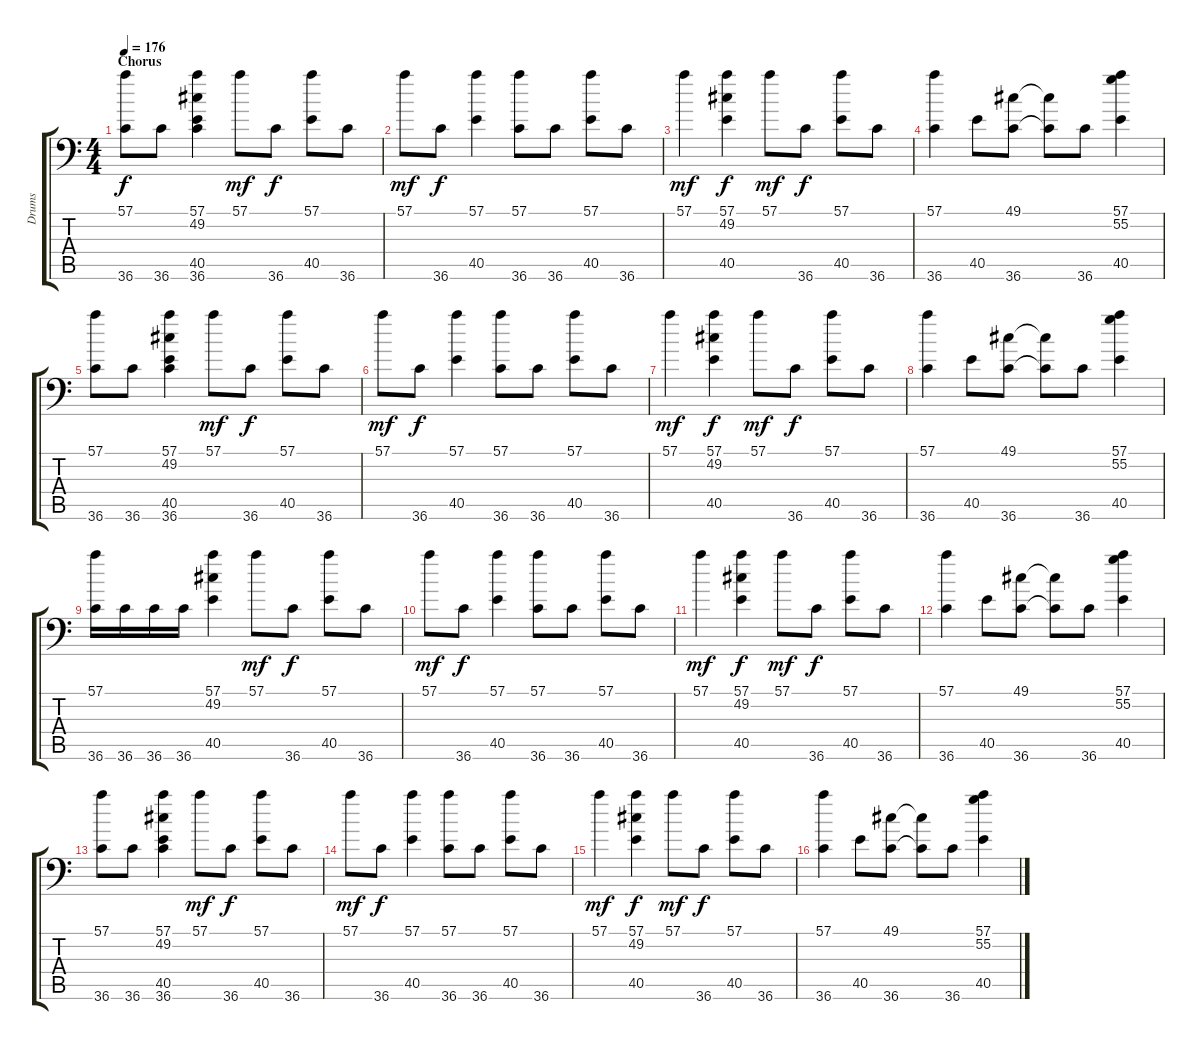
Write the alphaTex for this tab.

\track ("Drums" "Drums") {instrument acousticgrandpiano}
\staff {score tabs}
\tuning (C-1 C-1 C-1 C-1 C-1 C-1) {hide}
\ts (4 4)
\section ("" "Chorus")
\tempo 176
\clef f4
\ks c
(57.1 36.6).8{dy f} 36.6.8 (57.1 49.2 40.5 36.6).4 57.1.8{dy mf} 36.6.8{dy f} (57.1 40.5).8 36.6.8 |
57.1.8{dy mf} 36.6.8{dy f} (57.1 40.5).4 (57.1 36.6).8 36.6.8 (57.1 40.5).8 36.6.8 |
57.1.4{dy mf} (57.1 49.2 40.5).4{dy f} 57.1.8{dy mf} 36.6.8{dy f} (57.1 40.5).8 36.6.8 |
(57.1 36.6).4 40.5.8 (49.1 36.6).8 (49.1{t} 36.6{t}).8 36.6.8 (57.1 55.2 40.5).4 |
(57.1 36.6).8 36.6.8 (57.1 49.2 40.5 36.6).4 57.1.8{dy mf} 36.6.8{dy f} (57.1 40.5).8 36.6.8 |
57.1.8{dy mf} 36.6.8{dy f} (57.1 40.5).4 (57.1 36.6).8 36.6.8 (57.1 40.5).8 36.6.8 |
57.1.4{dy mf} (57.1 49.2 40.5).4{dy f} 57.1.8{dy mf} 36.6.8{dy f} (57.1 40.5).8 36.6.8 |
(57.1 36.6).4 40.5.8 (49.1 36.6).8 (49.1{t} 36.6{t}).8 36.6.8 (57.1 55.2 40.5).4 |
(57.1 36.6).16 36.6.16 36.6.16 36.6.16 (57.1 49.2 40.5).4 57.1.8{dy mf} 36.6.8{dy f} (57.1 40.5).8 36.6.8 |
57.1.8{dy mf} 36.6.8{dy f} (57.1 40.5).4 (57.1 36.6).8 36.6.8 (57.1 40.5).8 36.6.8 |
57.1.4{dy mf} (57.1 49.2 40.5).4{dy f} 57.1.8{dy mf} 36.6.8{dy f} (57.1 40.5).8 36.6.8 |
(57.1 36.6).4 40.5.8 (49.1 36.6).8 (49.1{t} 36.6{t}).8 36.6.8 (57.1 55.2 40.5).4 |
(57.1 36.6).8 36.6.8 (57.1 49.2 40.5 36.6).4 57.1.8{dy mf} 36.6.8{dy f} (57.1 40.5).8 36.6.8 |
57.1.8{dy mf} 36.6.8{dy f} (57.1 40.5).4 (57.1 36.6).8 36.6.8 (57.1 40.5).8 36.6.8 |
57.1.4{dy mf} (57.1 49.2 40.5).4{dy f} 57.1.8{dy mf} 36.6.8{dy f} (57.1 40.5).8 36.6.8 |
(57.1 36.6).4 40.5.8 (49.1 36.6).8 (49.1{t} 36.6{t}).8 36.6.8 (57.1 55.2 40.5).4
